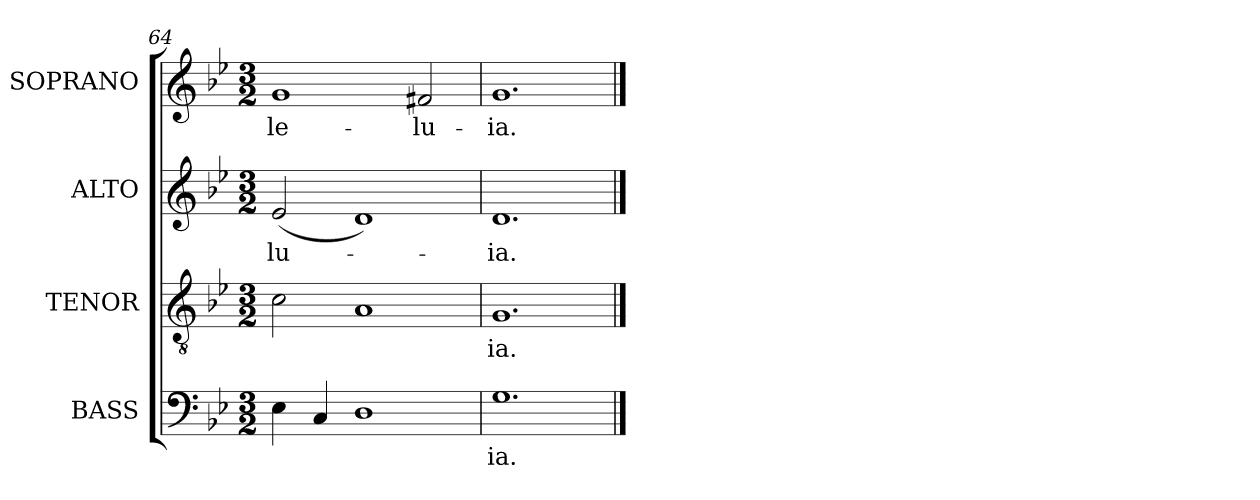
**kern	**text	**kern	**text	**kern	**text	**kern	**text
*part4	*part4	*part3	*part3	*part2	*part2	*part1	*part1
*staff4	*staff4	*staff3	*staff3	*staff2	*staff2	*staff1	*staff1
*I"BASS	*	*I"TENOR	*	*I"ALTO	*	*I"SOPRANO	*
*I'B.	*	*I'T.	*	*I'A.	*	*I'S.	*
*clefF4	*	*clefGv2	*	*clefG2	*	*clefG2	*
*	*	*ITrd7c12	*	*	*	*	*
*k[b-e-]	*	*k[b-e-]	*	*k[b-e-]	*	*k[b-e-]	*
*B-:	*	*B-:	*	*B-:	*	*B-:	*
*M3/2	*	*M3/2	*	*M3/2	*	*M3/2	*
=64	=64	=64	=64	=64	=64	=64	=64
!	!	!	!	!	!LO:LY:b:color=#000000	!	!
!	!	!	!	!	!	!	!LO:LY:b:color=#000000
4E-i\	.	2Ci\	.	(2e-i/	-lu-	1gi	-le-
4Ci/	.	.	.	.	.	.	.
1Di	.	1AAi	.	1di)	.	.	.
!	!	!	!	!	!	!	!LO:LY:b:color=#000000
.	.	.	.	.	.	2f#Xi/	-lu-
=65	=65	=65	=65	=65	=65	=65	=65
!	!LO:LY:b:color=#000000	!	!	!	!	!	!
!	!	!	!LO:LY:b:color=#000000	!	!	!	!
!	!	!	!	!	!LO:LY:b:color=#000000	!	!
!	!	!	!	!	!	!	!LO:LY:b:color=#000000
1.Gi	-ia.	1.GGi	-ia.	1.di	-ia.	1.gi	-ia.
==	==	==	==	==	==	==	==
*-	*-	*-	*-	*-	*-	*-	*-
